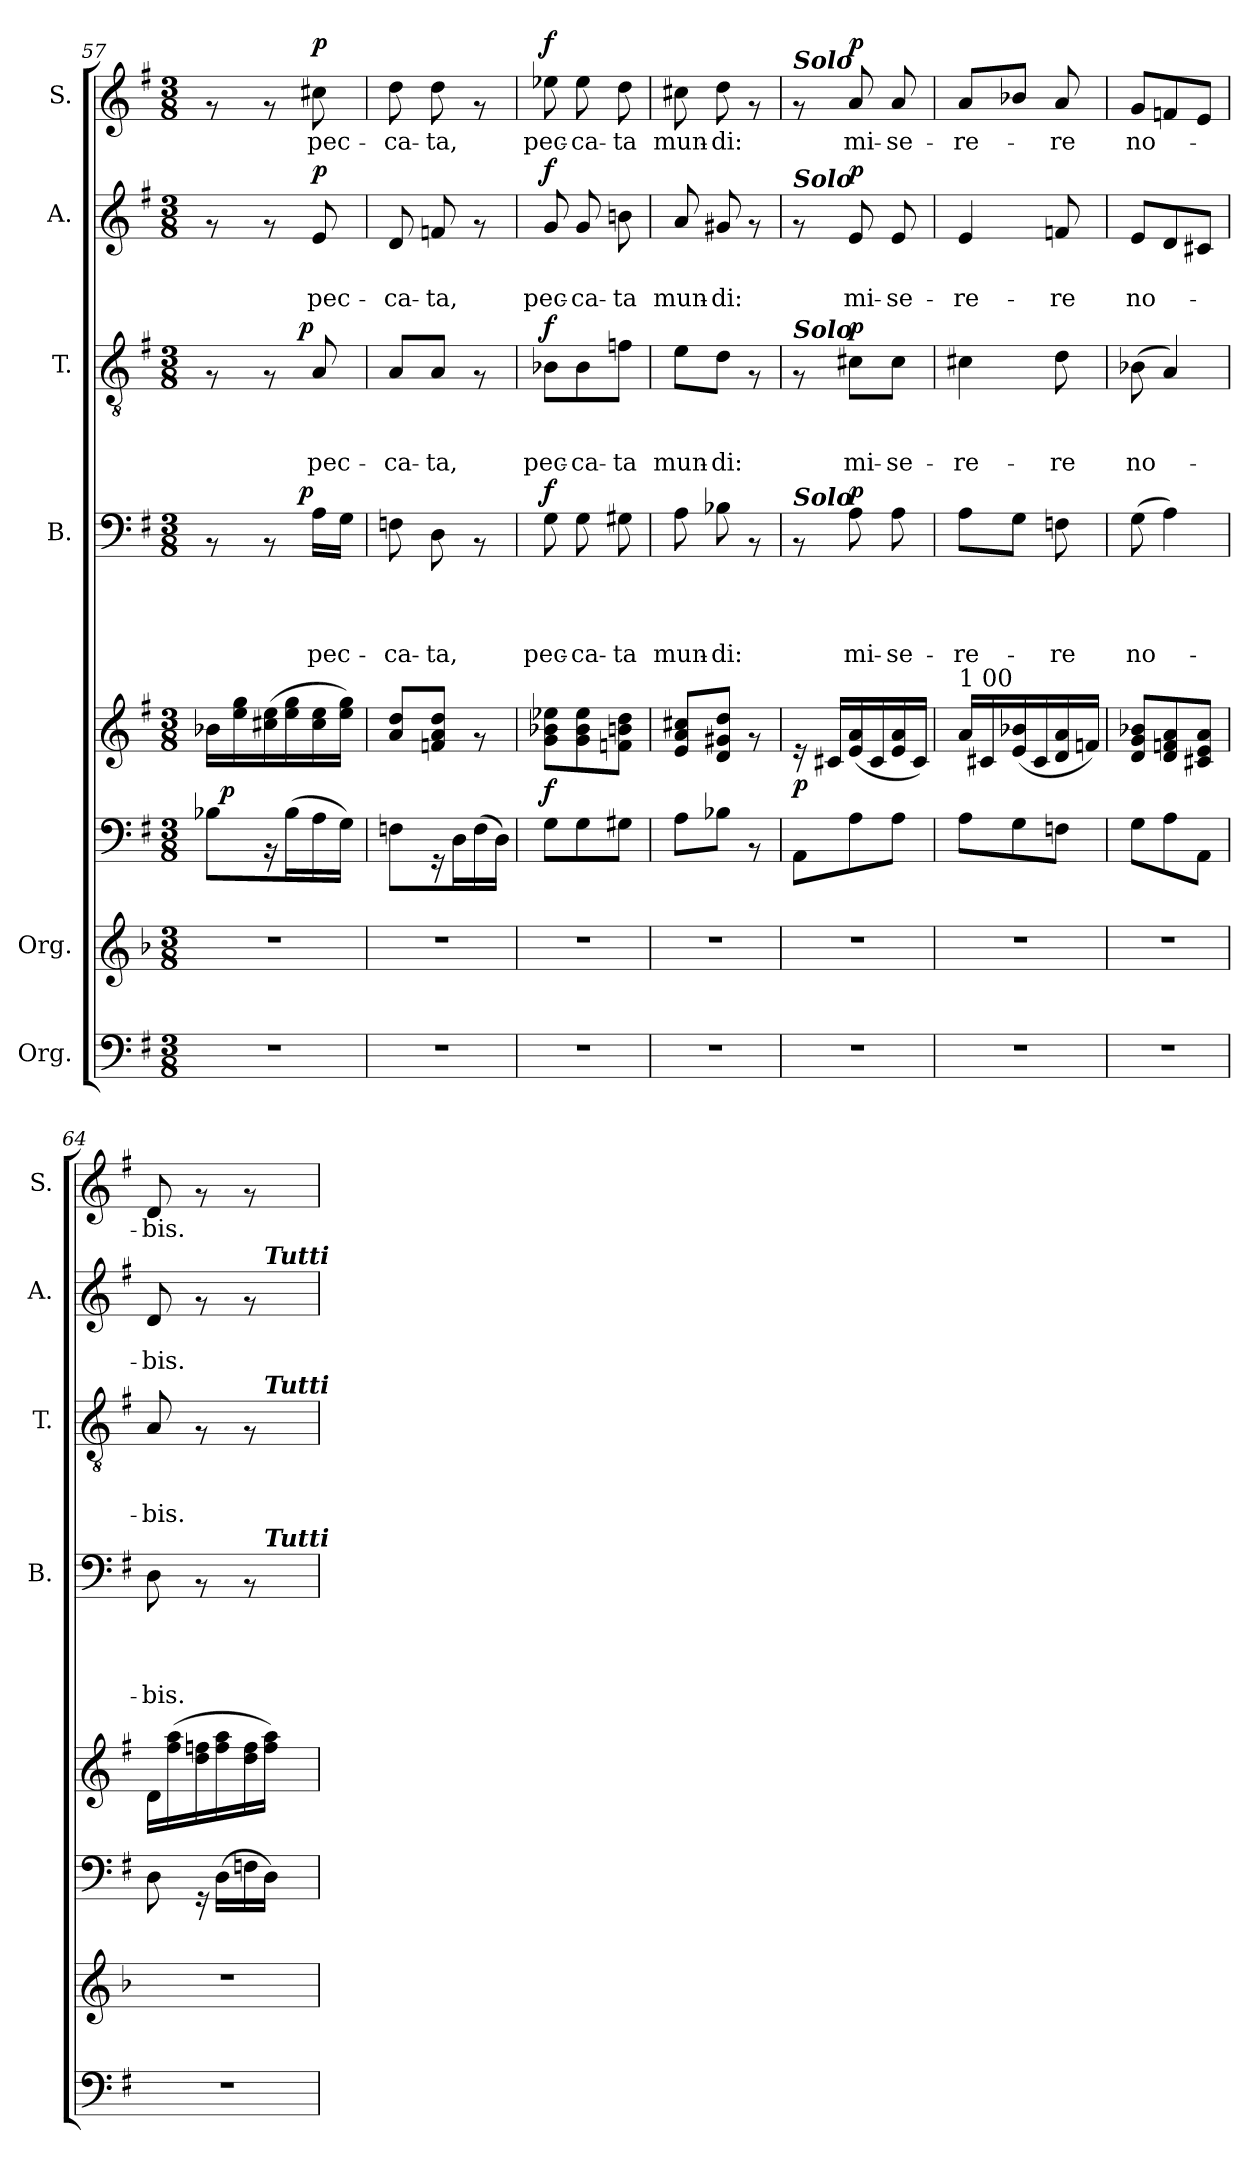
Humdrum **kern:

**kern	**kern	**kern	**dynam	**kern	**dynam	**kern	**text	**text	**text	**text	**dynam	**kern	**text	**text	**text	**dynam	**kern	**text	**text	**dynam	**kern	**text	**dynam
*part8	*part7	*part6	*part6	*part5	*part5	*part4	*part4	*part4	*part4	*part4	*part4	*part3	*part3	*part3	*part3	*part3	*part2	*part2	*part2	*part2	*part1	*part1	*part1
*staff8	*staff7	*staff6	*staff6	*staff5	*staff5	*staff4	*staff4	*staff4	*staff4	*staff4	*staff4	*staff3	*staff3	*staff3	*staff3	*staff3	*staff2	*staff2	*staff2	*staff2	*staff1	*staff1	*staff1
*I"Org.	*I"Org.	*	*	*	*	*I"B.	*	*	*	*	*	*I"T.	*	*	*	*	*I"A.	*	*	*	*I"S.	*	*
*	*	*	*	*	*	*I'B.	*	*	*	*	*	*I'T.	*	*	*	*	*I'A.	*	*	*	*I'S.	*	*
*clefF4	*clefG2	*clefF4	*	*clefG2	*	*clefF4	*	*	*	*	*	*clefGv2	*	*	*	*	*clefG2	*	*	*	*clefG2	*	*
*k[f#]	*k[b-]	*k[f#]	*	*k[f#]	*	*k[f#]	*	*	*	*	*	*k[f#]	*	*	*	*	*k[f#]	*	*	*	*k[f#]	*	*
*G:	*F:	*G:	*	*G:	*	*G:	*	*	*	*	*	*G:	*	*	*	*	*G:	*	*	*	*G:	*	*
*M3/8	*M3/8	*M3/8	*	*M3/8	*	*M3/8	*	*	*	*	*	*M3/8	*	*	*	*	*M3/8	*	*	*	*M3/8	*	*
=57	=57	=57	=57	=57	=57	=57	=57	=57	=57	=57	=57	=57	=57	=57	=57	=57	=57	=57	=57	=57	=57	=57	=57
*	*	*^	*	*	*	*^	*	*	*	*	*	*^	*	*	*	*	*	*	*	*	*	*	*
4.r	4.r	8B-X\L	32ryy	.	16b-X\LL	.	8rAA	8..ryy	.	.	.	.	.	8rF	8..ryy	.	.	.	.	8rf	.	.	.	8rf	.	.
!	!	!	!	!LO:DY:a	!	!	!	!	!	!	!	!	!	!	!	!	!	!	!	!	!	!	!	!	!	!
.	.	.	4ryy	p	.	.	.	.	.	.	.	.	.	.	.	.	.	.	.	.	.	.	.	.	.	.
.	.	.	.	.	16ee\ 16gg\	.	.	.	.	.	.	.	.	.	.	.	.	.	.	.	.	.	.	.	.	.
.	.	16rBB	.	.	(>16cc#X\ 16ee\	.	8rAA	.	.	.	.	.	.	8rF	.	.	.	.	.	8rf	.	.	.	8rf	.	.
.	.	(>16B-\L	.	.	16ee\ 16gg\	.	.	.	.	.	.	.	.	.	.	.	.	.	.	.	.	.	.	.	.	.
!	!	!	!	!	!	!	!	!	!	!	!	!	!LO:DY:a	!	!	!	!	!	!LO:DY:a	!	!	!	!	!	!	!
.	.	.	.	.	.	.	.	8ryy	.	.	.	.	p	.	8ryy	.	.	.	p	.	.	.	.	.	.	.
!	!	!	!	!	!	!	!	!	!	!	!	!LO:LY:b	!	!	!	!	!	!LO:LY:b	!	!	!	!LO:LY:b	!LO:DY:a	!	!LO:LY:b	!LO:DY:a
.	.	16A\	.	.	16cc#\ 16ee\	.	16A\LL	.	.	.	.	pec-	.	8A/	.	.	.	pec-	.	8e/	.	pec-	p	8cc#X\	pec-	p
.	.	.	16.ryy	.	.	.	.	.	.	.	.	.	.	.	.	.	.	.	.	.	.	.	.	.	.	.
.	.	16G\JJ)	.	.	16ee\ 16gg\JJ)	.	16G\JJ	.	.	.	.	.	.	.	.	.	.	.	.	.	.	.	.	.	.	.
.	.	.	.	.	.	.	.	32ryy	.	.	.	.	.	.	32ryy	.	.	.	.	.	.	.	.	.	.	.
=58	=58	=58	=58	=58	=58	=58	=58	=58	=58	=58	=58	=58	=58	=58	=58	=58	=58	=58	=58	=58	=58	=58	=58	=58	=58	=58
!	!	!	!	!	!	!	!	!	!	!	!	!LO:LY:b	!	!	!	!	!	!LO:LY:b	!	!	!	!LO:LY:b	!	!	!LO:LY:b	!
*	*	*	*	*	*	*	*v	*v	*	*	*	*	*	*	*	*	*	*	*	*	*	*	*	*	*	*
*	*	*v	*v	*	*	*	*	*	*	*	*	*	*v	*v	*	*	*	*	*	*	*	*	*	*	*
4.r	4.r	8Fn\L	.	8a/ 8dd/L	.	8Fn\	.	.	.	-ca-	.	8A/L	.	.	-ca-	.	8d/	.	-ca-	.	8dd\	-ca-	.
!	!	!	!	!	!	!	!	!	!	!LO:LY:b	!	!	!	!	!LO:LY:b	!	!	!	!LO:LY:b	!	!	!LO:LY:b	!
.	.	16rGG	.	8fn/ 8a/ 8dd/J	.	8D\	.	.	.	-ta,	.	8A/J	.	.	-ta,	.	8fn/	.	-ta,	.	8dd\	-ta,	.
.	.	16D\L	.	.	.	.	.	.	.	.	.	.	.	.	.	.	.	.	.	.	.	.	.
.	.	(>16F\	.	8rf	.	8rAA	.	.	.	.	.	8rF	.	.	.	.	8rf	.	.	.	8rf	.	.
.	.	16D\JJ)	.	.	.	.	.	.	.	.	.	.	.	.	.	.	.	.	.	.	.	.	.
=59	=59	=59	=59	=59	=59	=59	=59	=59	=59	=59	=59	=59	=59	=59	=59	=59	=59	=59	=59	=59	=59	=59	=59
!	!	!	!LO:DY:a	!	!	!	!	!	!	!LO:LY:b	!LO:DY:a	!	!	!	!LO:LY:b	!LO:DY:a	!	!	!LO:LY:b	!LO:DY:a	!	!LO:LY:b	!LO:DY:a
4.r	4.r	8G\L	f	8g\ 8b-X\ 8ee-X\L	.	8G\	.	.	.	pec-	f	8B-X\L	.	.	pec-	f	8g/	.	pec-	f	8ee-X\	pec-	f
!	!	!	!	!	!	!	!	!	!	!LO:LY:b	!	!	!	!	!LO:LY:b	!	!	!	!LO:LY:b	!	!	!LO:LY:b	!
.	.	8G\	.	8g\ 8b-\ 8ee-\	.	8G\	.	.	.	-ca-	.	8B-\	.	.	-ca-	.	8g/	.	-ca-	.	8ee-\	-ca-	.
!	!	!	!	!	!	!	!	!	!	!LO:LY:b	!	!	!	!	!LO:LY:b	!	!	!	!LO:LY:b	!	!	!LO:LY:b	!
.	.	8G#X\J	.	8fn\ 8bn\ 8dd\J	.	8G#X\	.	.	.	-ta	.	8fn\J	.	.	-ta	.	8bn\	.	-ta	.	8dd\	-ta	.
=60	=60	=60	=60	=60	=60	=60	=60	=60	=60	=60	=60	=60	=60	=60	=60	=60	=60	=60	=60	=60	=60	=60	=60
!	!	!	!	!	!	!	!	!	!	!LO:LY:b	!	!	!	!	!LO:LY:b	!	!	!	!LO:LY:b	!	!	!LO:LY:b	!
4.r	4.r	8A\L	.	8e/ 8a/ 8cc#X/L	.	8A\	.	.	.	mun-	.	8e\L	.	.	mun-	.	8a/	.	mun-	.	8cc#X\	mun-	.
!	!	!	!	!	!	!	!	!	!	!LO:LY:b	!	!	!	!	!LO:LY:b	!	!	!	!LO:LY:b	!	!	!LO:LY:b	!
.	.	8B-X\J	.	8d/ 8g#X/ 8dd/J	.	8B-X\	.	.	.	-di:	.	8d\J	.	.	-di:	.	8g#X/	.	-di:	.	8dd\	-di:	.
.	.	8rAA	.	8rf	.	8rAA	.	.	.	.	.	8rF	.	.	.	.	8rf	.	.	.	8rf	.	.
=61	=61	=61	=61	=61	=61	=61	=61	=61	=61	=61	=61	=61	=61	=61	=61	=61	=61	=61	=61	=61	=61	=61	=61
!	!	!	!	!	!	!	!	!	!	!	!	!	!	!	!	!	!	!	!	!	!LO:TX:a:Bi:t=Solo	!	!
!	!	!	!	!	!	!	!	!	!	!	!	!	!	!	!	!	!LO:TX:a:Bi:t=Solo	!	!	!	!	!	!
!	!	!	!	!	!	!	!	!	!	!	!	!LO:TX:a:Bi:t=Solo	!	!	!	!	!	!	!	!	!	!	!
!	!	!	!	!	!	!LO:TX:a:Bi:t=Solo	!	!	!	!	!	!	!	!	!	!	!	!	!	!	!	!	!
!	!	!	!	!	!LO:DY:b	!	!	!	!	!	!	!	!	!	!	!	!	!	!	!	!	!	!
4.r	4.r	8AA\L	.	16re	p	8rAA	.	.	.	.	.	8rF	.	.	.	.	8rf	.	.	.	8rf	.	.
.	.	.	.	16c#X/LL	.	.	.	.	.	.	.	.	.	.	.	.	.	.	.	.	.	.	.
!	!	!	!	!	!	!	!	!	!	!LO:LY:b	!LO:DY:a	!	!	!	!LO:LY:b	!LO:DY:a	!	!	!LO:LY:b	!LO:DY:a	!	!LO:LY:b	!LO:DY:a
.	.	8A\	.	(<16e/ 16a/	.	8A\	.	.	.	mi-	p	8c#X\L	.	.	mi-	p	8e/	.	mi-	p	8a/	mi-	p
.	.	.	.	16c#/	.	.	.	.	.	.	.	.	.	.	.	.	.	.	.	.	.	.	.
!	!	!	!	!	!	!	!	!	!	!LO:LY:b	!	!	!	!	!LO:LY:b	!	!	!	!LO:LY:b	!	!	!LO:LY:b	!
.	.	8A\J	.	16e/ 16a/	.	8A\	.	.	.	-se-	.	8c#\J	.	.	-se-	.	8e/	.	-se-	.	8a/	-se-	.
.	.	.	.	16c#/JJ)	.	.	.	.	.	.	.	.	.	.	.	.	.	.	.	.	.	.	.
!!LO:PB:g=z
=62	=62	=62	=62	=62	=62	=62	=62	=62	=62	=62	=62	=62	=62	=62	=62	=62	=62	=62	=62	=62	=62	=62	=62
!	!	!	!	!LO:TX:a:t=1 00	!	!	!	!	!	!	!	!	!	!	!	!	!	!	!	!	!	!	!
!	!	!	!	!	!	!	!	!	!	!LO:LY:b	!	!	!	!	!LO:LY:b	!	!	!	!LO:LY:b	!	!	!LO:LY:b	!
4.r	4.r	8A\L	.	16a/LL	.	8A\L	.	.	.	-re-	.	4c#X\	.	.	-re-	.	4e/	.	-re-	.	8a/L	-re-	.
.	.	.	.	16c#X/	.	.	.	.	.	.	.	.	.	.	.	.	.	.	.	.	.	.	.
.	.	8G\	.	(<16e/ 16b-X/	.	8G\J	.	.	.	.	.	.	.	.	.	.	.	.	.	.	8b-X/J	.	.
.	.	.	.	16c#/	.	.	.	.	.	.	.	.	.	.	.	.	.	.	.	.	.	.	.
!	!	!	!	!	!	!	!	!	!	!LO:LY:b	!	!	!	!	!LO:LY:b	!	!	!	!LO:LY:b	!	!	!LO:LY:b	!
.	.	8Fn\J	.	16d/ 16a/	.	8Fn\	.	.	.	-re	.	8d\	.	.	-re	.	8fn/	.	-re	.	8a/	-re	.
.	.	.	.	16fn/JJ)	.	.	.	.	.	.	.	.	.	.	.	.	.	.	.	.	.	.	.
=63	=63	=63	=63	=63	=63	=63	=63	=63	=63	=63	=63	=63	=63	=63	=63	=63	=63	=63	=63	=63	=63	=63	=63
!	!	!	!	!	!	!	!	!	!	!LO:LY:b	!	!	!	!	!LO:LY:b	!	!	!	!LO:LY:b	!	!	!LO:LY:b	!
4.r	4.r	8G\L	.	8d/ 8g/ 8b-X/L	.	(>8G\	.	.	.	no-	.	(>8B-X\	.	.	no-	.	8e/L	.	no-	.	8g/L	no-	.
.	.	8A\	.	8d/ 8fn/ 8a/	.	4A\)	.	.	.	.	.	4A/)	.	.	.	.	8d/	.	.	.	8fn/	.	.
.	.	8AA\J	.	8c#X/ 8e/ 8a/J	.	.	.	.	.	.	.	.	.	.	.	.	8c#X/J	.	.	.	8e/J	.	.
=64	=64	=64	=64	=64	=64	=64	=64	=64	=64	=64	=64	=64	=64	=64	=64	=64	=64	=64	=64	=64	=64	=64	=64
!	!	!	!	!	!	!	!	!	!	!LO:LY:b	!	!	!	!	!LO:LY:b	!	!	!	!LO:LY:b	!	!	!LO:LY:b	!
*	*	*	*	*	*	*^	*	*	*	*	*	*^	*	*	*	*	*^	*	*	*	*	*	*
4.r	4.r	8D\	.	16d\LL	.	8D\	4ryy	.	.	.	-bis.	.	8A/	4ryy	.	.	-bis.	.	8d/	4ryy	.	-bis.	.	8d/	-bis.	.
.	.	.	.	(>16ff#\ 16aa\	.	.	.	.	.	.	.	.	.	.	.	.	.	.	.	.	.	.	.	.	.	.
.	.	16rGG	.	16dd\ 16ffn\	.	8rAA	.	.	.	.	.	.	8rF	.	.	.	.	.	8rf	.	.	.	.	8rf	.	.
.	.	(>16D\LL	.	16ff\ 16aa\	.	.	.	.	.	.	.	.	.	.	.	.	.	.	.	.	.	.	.	.	.	.
.	.	16Fn\	.	16dd\ 16ff\	.	8rAA	16ryy	.	.	.	.	.	8rF	16ryy	.	.	.	.	8rf	16ryy	.	.	.	8rf	.	.
!	!	!	!	!	!	!	!	!	!	!	!	!	!	!	!	!	!	!	!	!LO:TX:a:Bi:t=Tutti	!	!	!	!	!	!
!	!	!	!	!	!	!	!	!	!	!	!	!	!	!LO:TX:a:Bi:t=Tutti	!	!	!	!	!	!	!	!	!	!	!	!
!	!	!	!	!	!	!	!LO:TX:a:Bi:t=Tutti	!	!	!	!	!	!	!	!	!	!	!	!	!	!	!	!	!	!	!
.	.	16D\JJ)	.	16ff\ 16aa\JJ)	.	.	16ryy	.	.	.	.	.	.	16ryy	.	.	.	.	.	16ryy	.	.	.	.	.	.
*	*	*	*	*	*	*v	*v	*	*	*	*	*	*	*	*	*	*	*	*v	*v	*	*	*	*	*	*
*	*	*	*	*	*	*	*	*	*	*	*	*v	*v	*	*	*	*	*	*	*	*	*	*	*
=	=	=	=	=	=	=	=	=	=	=	=	=	=	=	=	=	=	=	=	=	=	=	=
*-	*-	*-	*-	*-	*-	*-	*-	*-	*-	*-	*-	*-	*-	*-	*-	*-	*-	*-	*-	*-	*-	*-	*-
